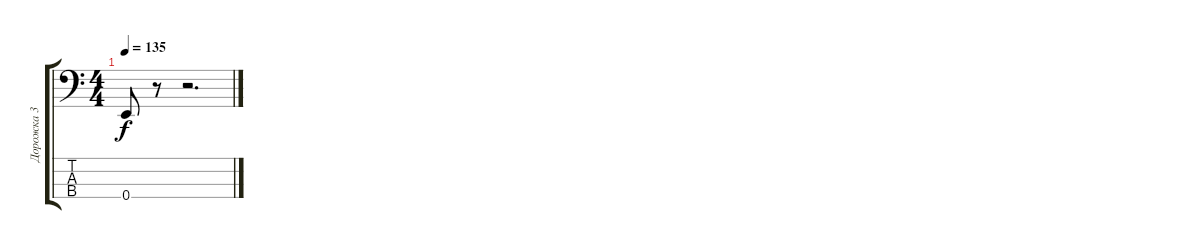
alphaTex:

\track ("Дорожка 3" "Дорожка 3") {instrument electricbassfinger}
\staff {score tabs}
\tuning (G2 D2 A1 E1) {hide}
\ts (4 4)
\tempo 135
\clef f4
\ks c
0.4{t}.8{dy f} r.8 r.2{d}
